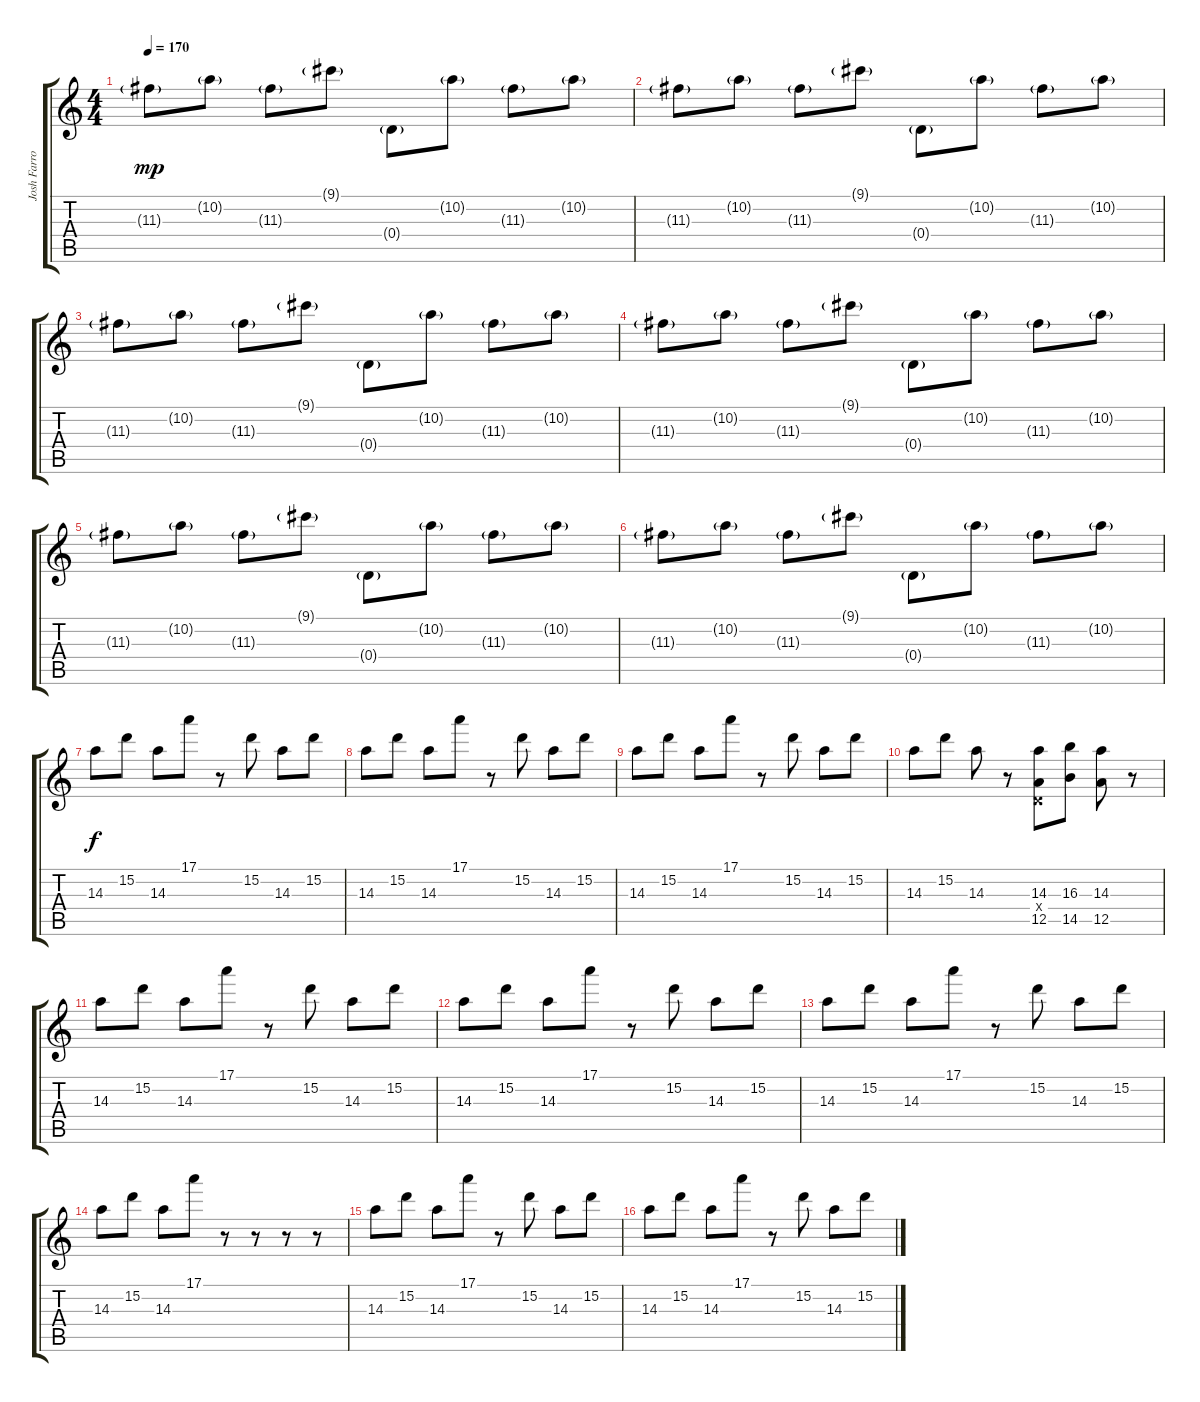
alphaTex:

\track ("Josh Farro Lead" "Josh Farro") {instrument overdrivenguitar}
\staff {score tabs}
\tuning (E4 B3 G3 D3 A2 D2) {hide}
\ts (4 4)
\tempo 170
\clef g2
\ks c
11.3{g}.8{dy mp} 10.2{g}.8 11.3{g}.8 9.1{g}.8 0.4{g}.8 10.2{g}.8 11.3{g}.8 10.2{g}.8 |
11.3{g}.8 10.2{g}.8 11.3{g}.8 9.1{g}.8 0.4{g}.8 10.2{g}.8 11.3{g}.8 10.2{g}.8 |
11.3{g}.8 10.2{g}.8 11.3{g}.8 9.1{g}.8 0.4{g}.8 10.2{g}.8 11.3{g}.8 10.2{g}.8 |
11.3{g}.8 10.2{g}.8 11.3{g}.8 9.1{g}.8 0.4{g}.8 10.2{g}.8 11.3{g}.8 10.2{g}.8 |
11.3{g}.8 10.2{g}.8 11.3{g}.8 9.1{g}.8 0.4{g}.8 10.2{g}.8 11.3{g}.8 10.2{g}.8 |
11.3{g}.8 10.2{g}.8 11.3{g}.8 9.1{g}.8 0.4{g}.8 10.2{g}.8 11.3{g}.8 10.2{g}.8 |
14.3.8{dy f} 15.2.8 14.3.8 17.1.8 r.8 15.2.8 14.3.8 15.2.8 |
14.3.8 15.2.8 14.3.8 17.1.8 r.8 15.2.8 14.3.8 15.2.8 |
14.3.8 15.2.8 14.3.8 17.1.8 r.8 15.2.8 14.3.8 15.2.8 |
14.3.8 15.2.8 14.3.8 r.8 (14.3 0.4{x} 12.5).8 (16.3 14.5).8 (14.3 12.5).8 r.8 |
14.3.8 15.2.8 14.3.8 17.1.8 r.8 15.2.8 14.3.8 15.2.8 |
14.3.8 15.2.8 14.3.8 17.1.8 r.8 15.2.8 14.3.8 15.2.8 |
14.3.8 15.2.8 14.3.8 17.1.8 r.8 15.2.8 14.3.8 15.2.8 |
14.3.8 15.2.8 14.3.8 17.1.8 r.8 r.8 r.8 r.8 |
14.3.8 15.2.8 14.3.8 17.1.8 r.8 15.2.8 14.3.8 15.2.8 |
14.3.8 15.2.8 14.3.8 17.1.8 r.8 15.2.8 14.3.8 15.2.8
